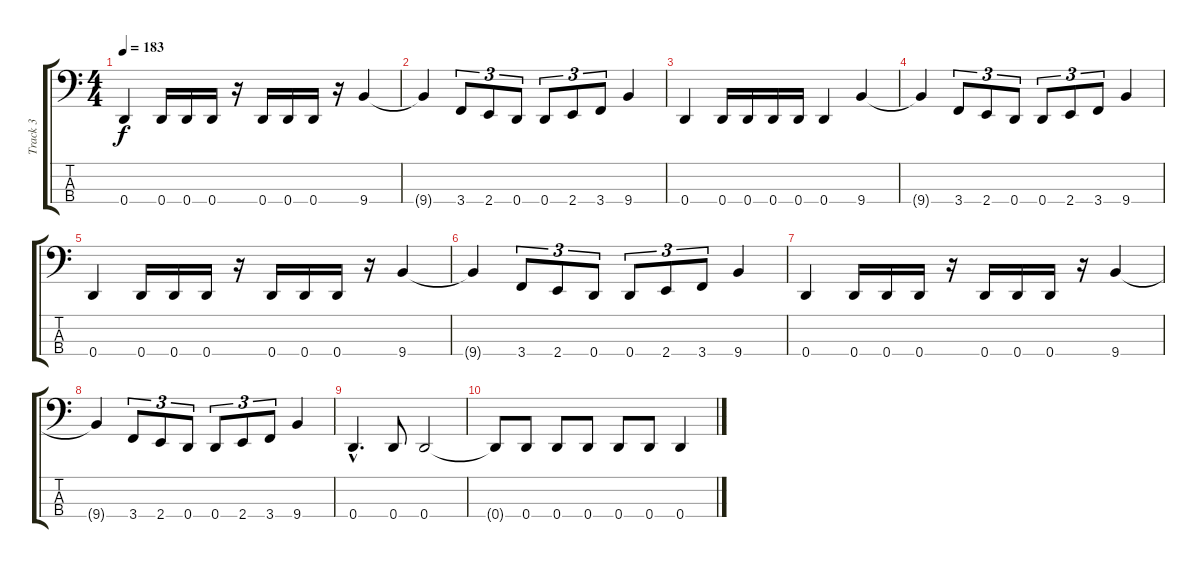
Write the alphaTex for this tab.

\track ("Track 3" "Track 3") {instrument electricbassfinger}
\staff {score tabs}
\tuning (G2 D2 A1 D1) {hide}
\ts (4 4)
\tempo 183
\clef f4
\ks c
0.4.4{dy f} 0.4.16 0.4.16 0.4.16 r.16 0.4.16 0.4.16 0.4.16 r.16 9.4.4 |
9.4{t}.4 3.4.8{tu (3 2)} 2.4.8{tu (3 2)} 0.4.8{tu (3 2)} 0.4.8{tu (3 2)} 2.4.8{tu (3 2)} 3.4.8{tu (3 2)} 9.4.4 |
0.4.4 0.4.16 0.4.16 0.4.16 0.4.16 0.4.4 9.4.4 |
9.4{t}.4 3.4.8{tu (3 2)} 2.4.8{tu (3 2)} 0.4.8{tu (3 2)} 0.4.8{tu (3 2)} 2.4.8{tu (3 2)} 3.4.8{tu (3 2)} 9.4.4 |
0.4.4 0.4.16 0.4.16 0.4.16 r.16 0.4.16 0.4.16 0.4.16 r.16 9.4.4 |
9.4{t}.4 3.4.8{tu (3 2)} 2.4.8{tu (3 2)} 0.4.8{tu (3 2)} 0.4.8{tu (3 2)} 2.4.8{tu (3 2)} 3.4.8{tu (3 2)} 9.4.4 |
0.4.4 0.4.16 0.4.16 0.4.16 r.16 0.4.16 0.4.16 0.4.16 r.16 9.4.4 |
9.4{t}.4 3.4.8{tu (3 2)} 2.4.8{tu (3 2)} 0.4.8{tu (3 2)} 0.4.8{tu (3 2)} 2.4.8{tu (3 2)} 3.4.8{tu (3 2)} 9.4.4 |
0.4{hac}.4{d} 0.4.8 0.4.2 |
0.4{t}.8 0.4.8 0.4.8 0.4.8 0.4.8 0.4.8 0.4.4
